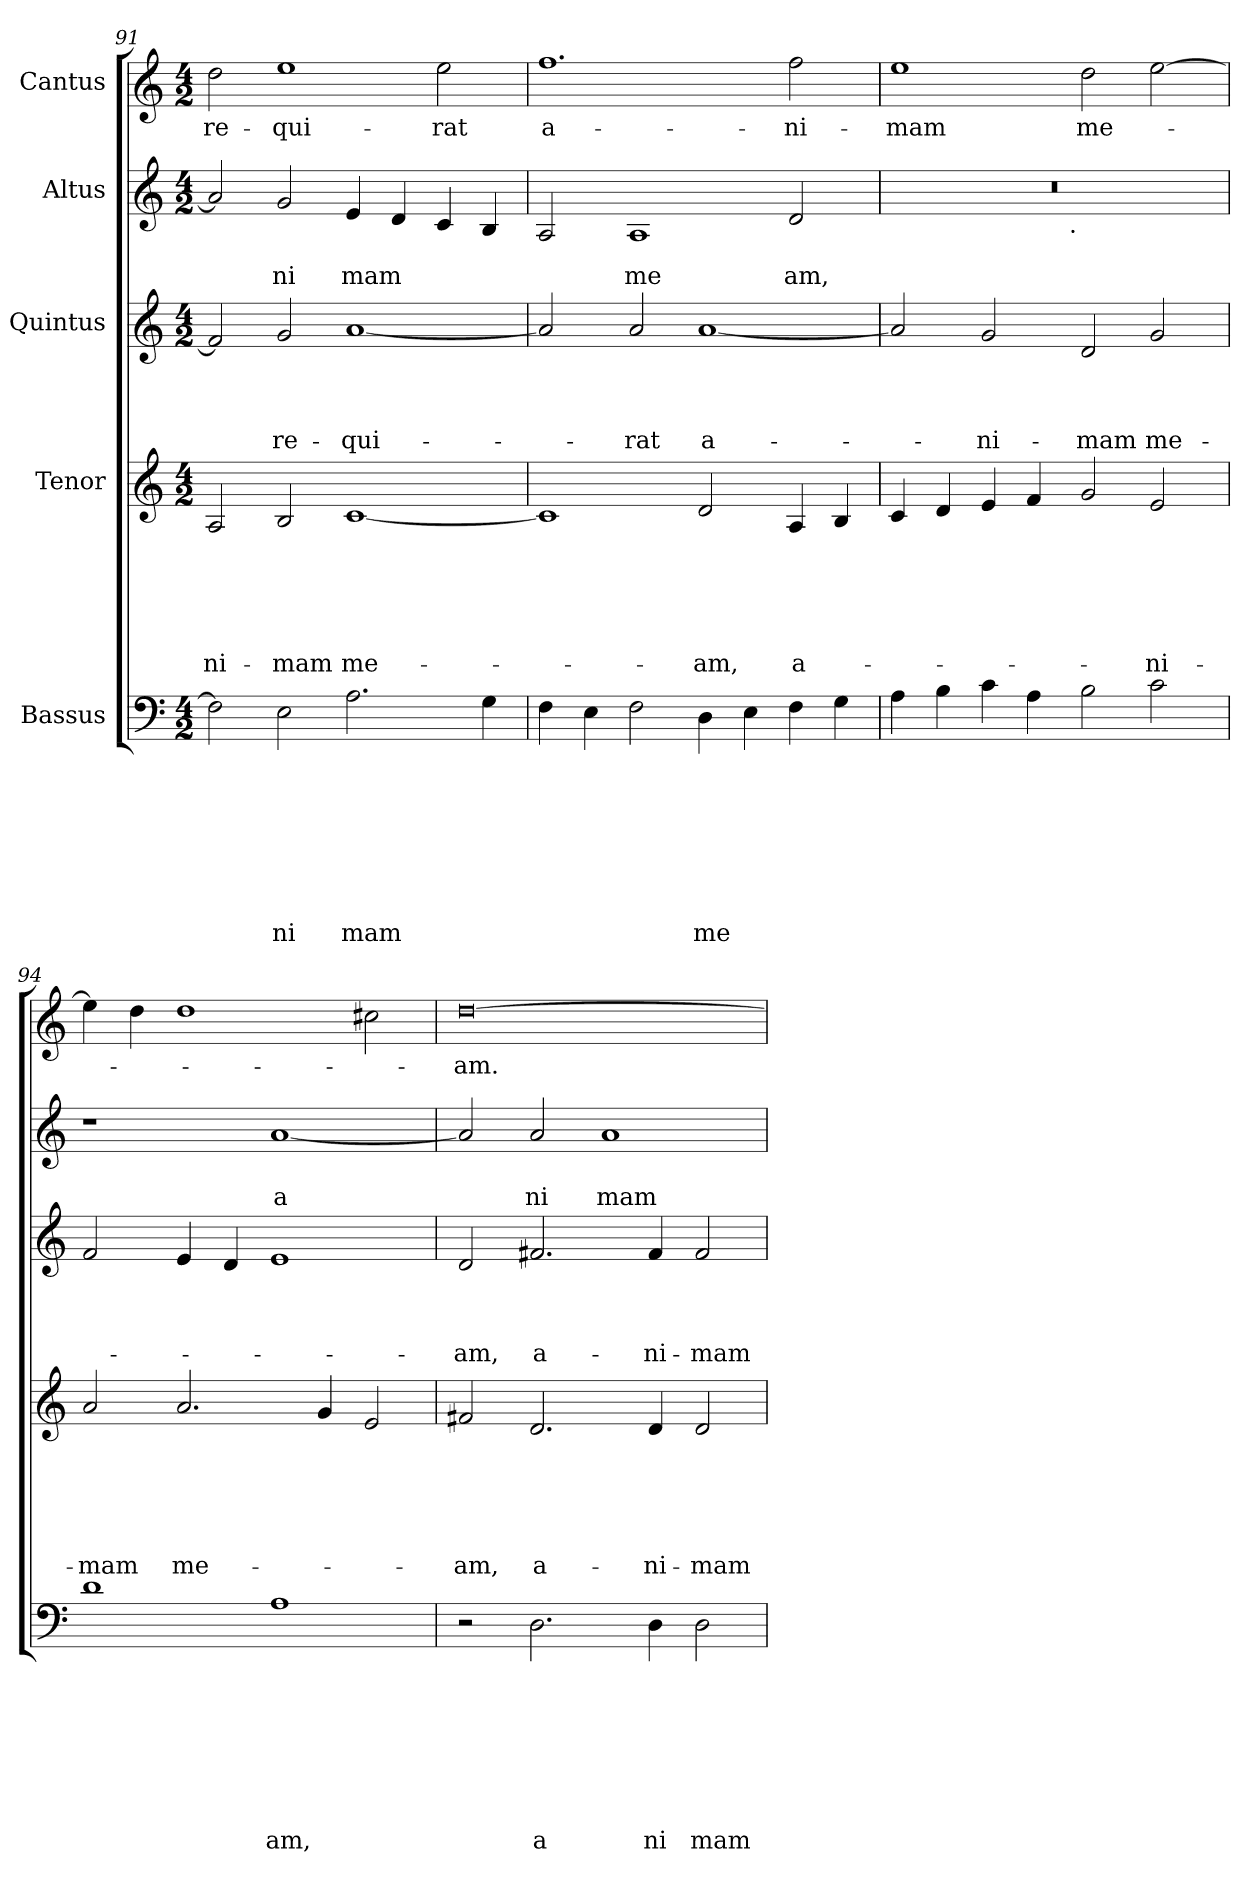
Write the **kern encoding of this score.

**kern	**text	**text	**text	**text	**text	**text	**text	**text	**kern	**text	**text	**text	**text	**text	**text	**kern	**text	**text	**text	**text	**kern	**text	**text	**kern	**text
*part5	*part5	*part5	*part5	*part5	*part5	*part5	*part5	*part5	*part4	*part4	*part4	*part4	*part4	*part4	*part4	*part3	*part3	*part3	*part3	*part3	*part2	*part2	*part2	*part1	*part1
*staff5	*staff5	*staff5	*staff5	*staff5	*staff5	*staff5	*staff5	*staff5	*staff4	*staff4	*staff4	*staff4	*staff4	*staff4	*staff4	*staff3	*staff3	*staff3	*staff3	*staff3	*staff2	*staff2	*staff2	*staff1	*staff1
*I"Bassus	*	*	*	*	*	*	*	*	*I"Tenor	*	*	*	*	*	*	*I"Quintus	*	*	*	*	*I"Altus	*	*	*I"Cantus	*
*clefF4	*	*	*	*	*	*	*	*	*clefG2	*	*	*	*	*	*	*clefG2	*	*	*	*	*clefG2	*	*	*clefG2	*
*k[]	*	*	*	*	*	*	*	*	*k[]	*	*	*	*	*	*	*k[]	*	*	*	*	*k[]	*	*	*k[]	*
*C:	*	*	*	*	*	*	*	*	*C:	*	*	*	*	*	*	*C:	*	*	*	*	*C:	*	*	*C:	*
*M4/2	*	*	*	*	*	*	*	*	*M4/2	*	*	*	*	*	*	*M4/2	*	*	*	*	*M4/2	*	*	*M4/2	*
=91	=91	=91	=91	=91	=91	=91	=91	=91	=91	=91	=91	=91	=91	=91	=91	=91	=91	=91	=91	=91	=91	=91	=91	=91	=91
!	!	!	!	!	!	!	!	!	!	!	!	!	!	!	!LO:LY:b	!	!	!	!	!	!	!	!	!	!LO:LY:b
2F\]	.	.	.	.	.	.	.	.	2A/	.	.	.	.	.	-ni-	2f/]	.	.	.	.	2a/]	.	.	2dd\	re-
!	!	!	!	!	!	!	!	!LO:LY:b	!	!	!	!	!	!	!LO:LY:b	!	!	!	!	!LO:LY:b	!	!	!LO:LY:b	!	!LO:LY:b
2E\	.	.	.	.	.	.	.	ni	2B/	.	.	.	.	.	-mam	2g/	.	.	.	re-	2g/	.	ni	1ee	-qui-
!	!	!	!	!	!	!	!	!LO:LY:b	!	!	!	!	!	!	!LO:LY:b	!	!	!	!	!LO:LY:b	!	!	!LO:LY:b	!	!
2.A\	.	.	.	.	.	.	.	mam	[<1c	.	.	.	.	.	me-	[<1a	.	.	.	-qui-	4e/	.	mam	.	.
.	.	.	.	.	.	.	.	.	.	.	.	.	.	.	.	.	.	.	.	.	4d/	.	.	.	.
!	!	!	!	!	!	!	!	!	!	!	!	!	!	!	!	!	!	!	!	!	!	!	!	!	!LO:LY:b
.	.	.	.	.	.	.	.	.	.	.	.	.	.	.	.	.	.	.	.	.	4c/	.	.	2ee\	-rat
4G\	.	.	.	.	.	.	.	.	.	.	.	.	.	.	.	.	.	.	.	.	4B/	.	.	.	.
=92	=92	=92	=92	=92	=92	=92	=92	=92	=92	=92	=92	=92	=92	=92	=92	=92	=92	=92	=92	=92	=92	=92	=92	=92	=92
!	!	!	!	!	!	!	!	!	!	!	!	!	!	!	!	!	!	!	!	!	!	!	!	!	!LO:LY:b
4F\	.	.	.	.	.	.	.	.	1c]	.	.	.	.	.	.	2a/]	.	.	.	.	2A/	.	.	1.ff	a-
4E\	.	.	.	.	.	.	.	.	.	.	.	.	.	.	.	.	.	.	.	.	.	.	.	.	.
!	!	!	!	!	!	!	!	!	!	!	!	!	!	!	!	!	!	!	!	!LO:LY:b	!	!	!LO:LY:b	!	!
2F\	.	.	.	.	.	.	.	.	.	.	.	.	.	.	.	2a/	.	.	.	-rat	1A	.	me	.	.
!	!	!	!	!	!	!	!	!LO:LY:b	!	!	!	!	!	!	!LO:LY:b	!	!	!	!	!LO:LY:b:rj	!	!	!	!	!
4D\	.	.	.	.	.	.	.	me	2d/	.	.	.	.	.	-am,	[<1a	.	.	.	a-	.	.	.	.	.
4E\	.	.	.	.	.	.	.	.	.	.	.	.	.	.	.	.	.	.	.	.	.	.	.	.	.
!	!	!	!	!	!	!	!	!	!	!	!	!	!	!	!LO:LY:b	!	!	!	!	!	!	!	!LO:LY:b	!	!LO:LY:b
4F\	.	.	.	.	.	.	.	.	4A/	.	.	.	.	.	a-	.	.	.	.	.	2d/	.	am,	2ff\	-ni-
4G\	.	.	.	.	.	.	.	.	4B/	.	.	.	.	.	.	.	.	.	.	.	.	.	.	.	.
=93	=93	=93	=93	=93	=93	=93	=93	=93	=93	=93	=93	=93	=93	=93	=93	=93	=93	=93	=93	=93	=93	=93	=93	=93	=93
!	!	!	!	!	!	!	!	!	!	!	!	!	!	!	!	!	!	!	!	!	!	!	!	!	!LO:LY:b
*	*	*	*	*	*	*	*	*	*	*	*	*	*	*	*	*	*	*	*	*	*^	*	*	*	*
4A\	.	.	.	.	.	.	.	.	4c/	.	.	.	.	.	.	2a/]	.	.	.	.	0r	2ryy	.	.	1ee	-mam
4B\	.	.	.	.	.	.	.	.	4d/	.	.	.	.	.	.	.	.	.	.	.	.	.	.	.	.	.
!	!	!	!	!	!	!	!	!	!	!	!	!	!	!	!	!	!	!	!	!LO:LY:b	!	!	!	!	!	!
4c\	.	.	.	.	.	.	.	.	4e/	.	.	.	.	.	.	2g/	.	.	.	-ni-	.	4...ryy	.	.	.	.
4A\	.	.	.	.	.	.	.	.	4f/	.	.	.	.	.	.	.	.	.	.	.	.	.	.	.	.	.
!	!	!	!	!	!	!	!	!	!	!	!	!	!	!	!	!	!	!	!	!	!	!LO:TX:b:t=.	!	!	!	!
.	.	.	.	.	.	.	.	.	.	.	.	.	.	.	.	.	.	.	.	.	.	1ryy	.	.	.	.
!	!	!	!	!	!	!	!	!	!	!	!	!	!	!	!	!	!	!	!	!LO:LY:b	!	!	!	!	!	!LO:LY:b
2B\	.	.	.	.	.	.	.	.	2g/	.	.	.	.	.	.	2d/	.	.	.	-mam	.	.	.	.	2dd\	me-
!	!	!	!	!	!	!	!	!	!	!	!	!	!	!	!LO:LY:b	!	!	!	!	!LO:LY:b	!	!	!	!	!	!
2c\	.	.	.	.	.	.	.	.	2e/	.	.	.	.	.	-ni-	2g/	.	.	.	me-	.	.	.	.	[>2ee\	.
.	.	.	.	.	.	.	.	.	.	.	.	.	.	.	.	.	.	.	.	.	.	32ryy	.	.	.	.
=94	=94	=94	=94	=94	=94	=94	=94	=94	=94	=94	=94	=94	=94	=94	=94	=94	=94	=94	=94	=94	=94	=94	=94	=94	=94	=94
!	!	!	!	!	!	!	!	!	!	!	!	!	!	!	!LO:LY:b	!	!	!	!	!	!	!	!	!	!	!
*	*	*	*	*	*	*	*	*	*	*	*	*	*	*	*	*	*	*	*	*	*v	*v	*	*	*	*
1d	.	.	.	.	.	.	.	.	2a/	.	.	.	.	.	-mam	2f/	.	.	.	.	1r	.	.	4ee\]	.
.	.	.	.	.	.	.	.	.	.	.	.	.	.	.	.	.	.	.	.	.	.	.	.	4dd\	.
!	!	!	!	!	!	!	!	!	!	!	!	!	!	!	!LO:LY:b	!	!	!	!	!	!	!	!	!	!
.	.	.	.	.	.	.	.	.	2.a/	.	.	.	.	.	me-	4e/	.	.	.	.	.	.	.	1dd	.
.	.	.	.	.	.	.	.	.	.	.	.	.	.	.	.	4d/	.	.	.	.	.	.	.	.	.
!	!	!	!	!	!	!	!	!LO:LY:b	!	!	!	!	!	!	!	!	!	!	!	!	!	!	!LO:LY:b:rj	!	!
1A	.	.	.	.	.	.	.	am,	.	.	.	.	.	.	.	1e	.	.	.	.	[<1a	.	a	.	.
.	.	.	.	.	.	.	.	.	4g/	.	.	.	.	.	.	.	.	.	.	.	.	.	.	.	.
.	.	.	.	.	.	.	.	.	2e/	.	.	.	.	.	.	.	.	.	.	.	.	.	.	2cc#\	.
=95	=95	=95	=95	=95	=95	=95	=95	=95	=95	=95	=95	=95	=95	=95	=95	=95	=95	=95	=95	=95	=95	=95	=95	=95	=95
!	!	!	!	!	!	!	!	!	!	!	!	!	!	!	!LO:LY:b	!	!	!	!	!LO:LY:b	!	!	!	!	!LO:LY:b
2r	.	.	.	.	.	.	.	.	2f#X/	.	.	.	.	.	-am,	2d/	.	.	.	-am,	2a/]	.	.	[>0dd	-am.
!	!	!	!	!	!	!	!	!LO:LY:b	!	!	!	!	!	!	!LO:LY:b	!	!	!	!	!LO:LY:b	!	!	!LO:LY:b	!	!
2.D\	.	.	.	.	.	.	.	a	2.d/	.	.	.	.	.	a-	2.f#X/	.	.	.	a-	2a/	.	ni	.	.
!	!	!	!	!	!	!	!	!	!	!	!	!	!	!	!	!	!	!	!	!	!	!	!LO:LY:b	!	!
.	.	.	.	.	.	.	.	.	.	.	.	.	.	.	.	.	.	.	.	.	1a	.	mam	.	.
!	!	!	!	!	!	!	!	!LO:LY:b	!	!	!	!	!	!	!LO:LY:b	!	!	!	!	!LO:LY:b	!	!	!	!	!
4D\	.	.	.	.	.	.	.	ni	4d/	.	.	.	.	.	-ni-	4f#/	.	.	.	-ni-	.	.	.	.	.
!	!	!	!	!	!	!	!	!LO:LY:b	!	!	!	!	!	!	!LO:LY:b	!	!	!	!	!LO:LY:b	!	!	!	!	!
2D\	.	.	.	.	.	.	.	mam	2d/	.	.	.	.	.	-mam	2f#/	.	.	.	-mam	.	.	.	.	.
=	=	=	=	=	=	=	=	=	=	=	=	=	=	=	=	=	=	=	=	=	=	=	=	=	=
*-	*-	*-	*-	*-	*-	*-	*-	*-	*-	*-	*-	*-	*-	*-	*-	*-	*-	*-	*-	*-	*-	*-	*-	*-	*-
